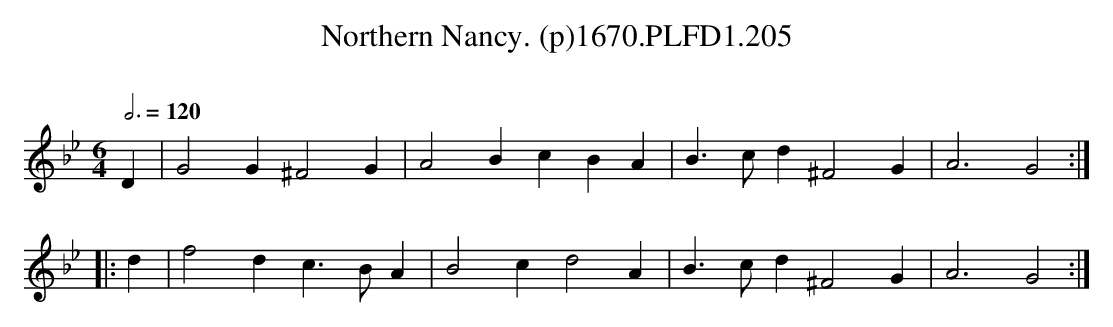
X:1
T:Northern Nancy. (p)1670.PLFD1.205
M:6/4
L:1/4
Q:3/4=120
O:
K:Gm
D|G2G^F2G|A2BcBA|B>cd^F2G|A3G2:|
|:d|f2dc>BA|B2cd2A|B>cd^F2G|A3G2:|
